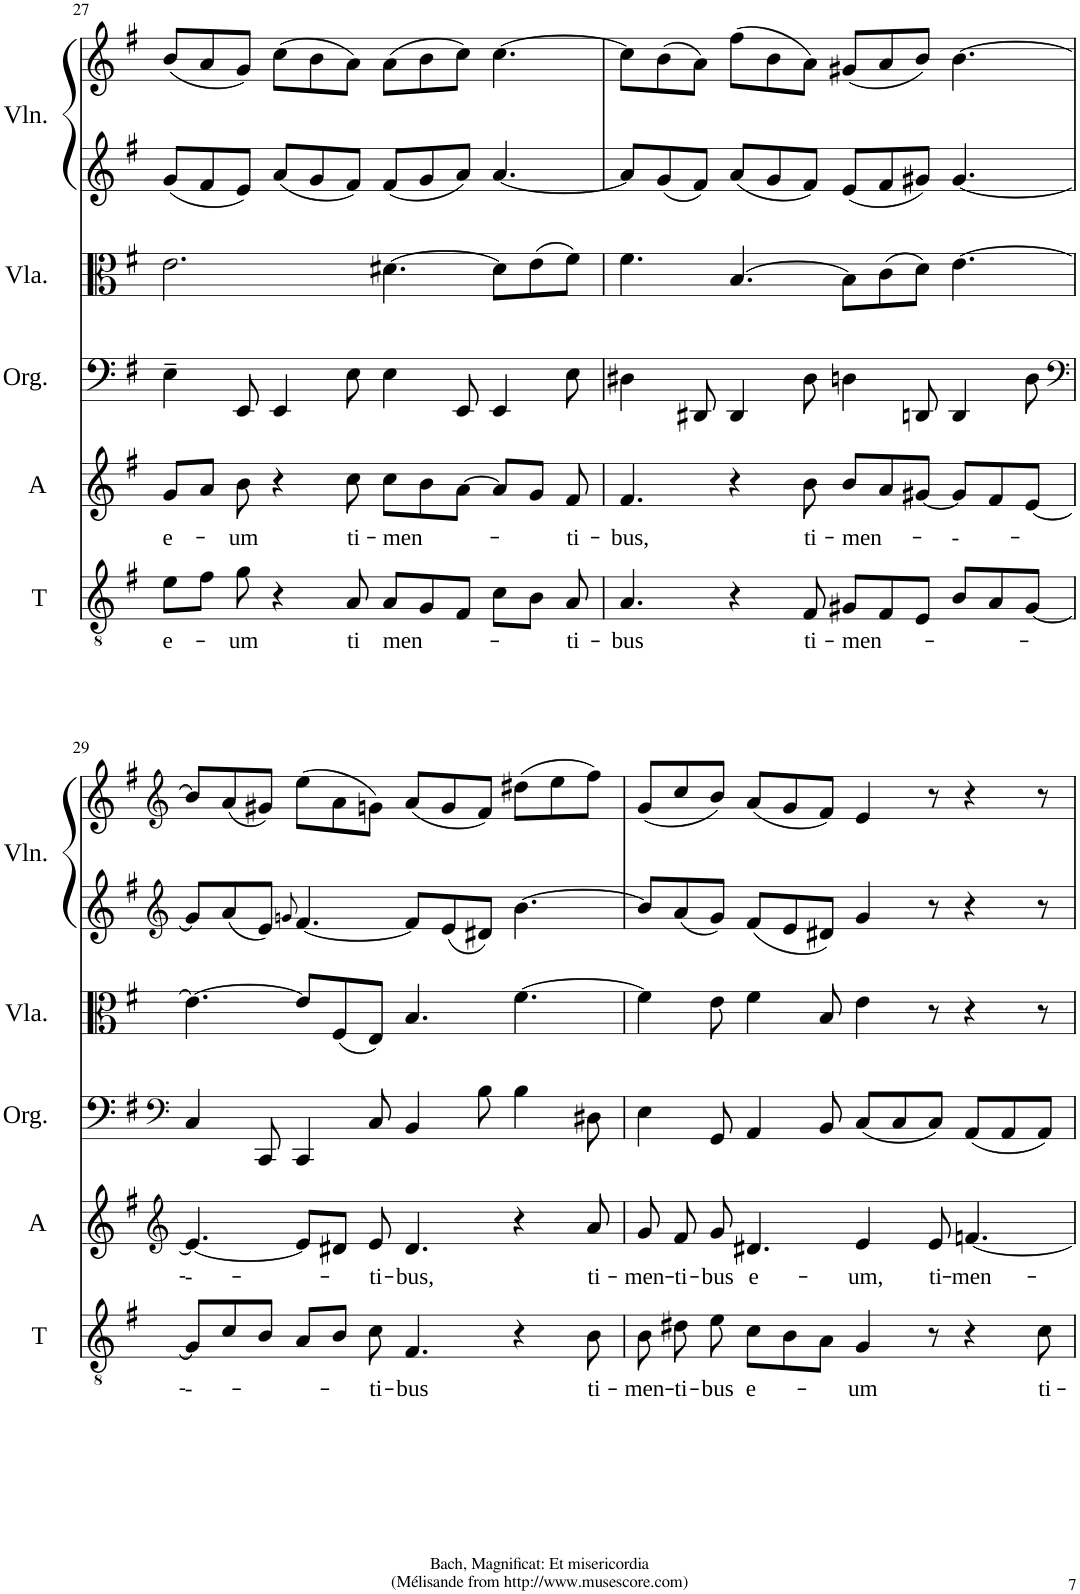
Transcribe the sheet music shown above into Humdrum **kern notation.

**kern	**text	**kern	**text	**kern	**kern	**kern	**kern
*part5	*part5	*part4	*part4	*part3	*part2	*part1	*part1
*staff6	*staff6	*staff5	*staff5	*staff4	*staff3	*staff2	*staff1
*I"T	*	*I"A	*	*I"Organ	*I"Viola	*I"Violin	*
*I'T	*	*I'A	*	*I'Org.	*I'Vla.	*I'Vln.	*
!!LO:PB:g=z
*clefGv2	*	*clefG2	*	*clefF4	*clefC3	*clefG2	*clefG2
*k[f#]	*	*k[f#]	*	*k[f#]	*k[f#]	*k[f#]	*k[f#]
*M12/8	*	*M12/8	*	*M12/8	*M12/8	*M12/8	*M12/8
=27	=27	=27	=27	=27	=27	=27	=27
!	!LO:LY:b	!	!LO:LY:b	!	!	!	!
8e\L	e-	8g/L	e-	4E~\	2.e\	8g/L	(8b/L
8f#\J	.	8a/J	.	.	.	8f#/	8a/
!	!LO:LY:b	!	!LO:LY:b	!	!	!	!
8g\	-um	8b\	-um	8EE/	.	8e/J	8g/J)
4r	.	4r	.	4EE/	.	8a/L	(8cc\L
.	.	.	.	.	.	8g/	8b\
!	!LO:LY:b	!	!LO:LY:b	!	!	!	!
8A/	ti	8cc\	ti-	8E\	.	8f#/J	8a\J)
!	!LO:LY:b	!	!LO:LY:b	!	!	!	!
8A/L	men-	8cc\L	-men-	4E\	[4.d#X\	8f#/L	(8a\L
8G/	.	8b\	.	.	.	8g/	8b\
8F#/J	.	[8a\J	.	8EE/	.	8a/J	8cc\J)
8c\L	.	8a/L]	.	4EE/	8d#\L]	[4.a/	[4.cc\
8B\J	.	8g/J	.	.	(8e\	.	.
!	!LO:LY:b	!	!LO:LY:b	!	!	!	!
8A/	-ti-	8f#/	-ti-	8E\	8f#\J)	.	.
=28	=28	=28	=28	=28	=28	=28	=28
!	!LO:LY:b	!	!LO:LY:b	!	!	!	!
4.A/	-bus	4.f#/	-bus,	4D#X\	4.f#\	8a/L]	8cc\L]
.	.	.	.	.	.	8g/	(8b\
.	.	.	.	8DD#X/	.	8f#/J	8a\J)
4r	.	4r	.	4DD#/	[4.B/	8a/L	(8ff#\L
.	.	.	.	.	.	8g/	8b\
!	!LO:LY:b	!	!LO:LY:b	!	!	!	!
8F#/	ti-	8b\	ti-	8D#\	.	8f#/J	8a\J)
!	!LO:LY:b	!	!LO:LY:b	!	!	!	!
8G#X/L	-men-	8b/L	-men-	4Dn\	8B\L]	8e/L	(8g#X/L
8F#/	.	8a/	.	.	(8c\	8f#/	8a/
8E/J	.	[8g#X/J	.	8DDn/	8d\J)	8g#X/J	8b/J)
!	!	!	!LO:LY:b	!	!	!	!
8B/L	.	8g#/L]	---	4DD/	[4.e\	[4.g#/	[4.b\
8A/	.	8f#/	.	.	.	.	.
[8G#/J	.	[8e/J	.	8D\	.	.	.
!!LO:LB:g=z
=29	=29	=29	=29	=29	=29	=29	=29
*	*	*clefG2	*	*clefF4	*	*clefG2	*clefG2
!	!LO:LY:b	!	!LO:LY:b	!	!	!	!
8G#/L]	--	4.e/_	---	4C/	4.e\_	8g#/L]	8b/L]
8c/	.	.	.	.	.	8a/	(8a/
8B/J	.	.	.	8CC/	.	8e/J	8g#X/J)
.	.	.	.	.	.	8qgn/	.
8A/L	.	8e/L]	.	4CC/	8e/L]	[4.f#/	(8ee\L
8B/J	.	8d#X/J	.	.	(8F#/	.	8a\
!	!LO:LY:b	!	!LO:LY:b	!	!	!	!
8c\	-ti-	8e/	-ti-	8C/	8E/J)	.	8gn\J)
!	!LO:LY:b	!	!LO:LY:b	!	!	!	!
4.F#/	-bus	4.d#/	-bus,	4BB/	4.B/	8f#/L]	(8a/L
.	.	.	.	.	.	8e/	8g/
.	.	.	.	8B\	.	8d#X/J	8f#/J)
4r	.	4r	.	4B\	[4.f#\	[4.b\	(8dd#X\L
.	.	.	.	.	.	.	8ee\
!	!LO:LY:b	!	!LO:LY:b	!	!	!	!
8B\	ti-	8a/	ti-	8D#X\	.	.	8ff#\J)
=30	=30	=30	=30	=30	=30	=30	=30
!	!LO:LY:b	!	!LO:LY:b	!	!	!	!
8B\	-men-	8g/	-men-	4E\	4f#\]	8b/L]	(8g/L
!	!LO:LY:b	!	!LO:LY:b	!	!	!	!
8d#X\	-ti-	8f#/	-ti-	.	.	8a/	8cc/
!	!LO:LY:b	!	!LO:LY:b	!	!	!	!
8e\	-bus	8g/	-bus	8GG/	8e\	8g/J	8b/J)
!	!LO:LY:b	!	!LO:LY:b	!	!	!	!
8c\L	e-	4.d#X/	e-	4AA/	4f#\	8f#/L	(8a/L
8B\	.	.	.	.	.	8e/	8g/
8A\J	.	.	.	8BB/	8B/	8d#X/J	8f#/J)
!	!LO:LY:b	!	!LO:LY:b	!	!	!	!
4G/	-um	4e/	-um,	(8C/L	4e\	4g/	4e/
.	.	.	.	8C/	.	.	.
!	!	!	!LO:LY:b	!	!	!	!
8r	.	8e/	ti-	8C/J)	8r	8r	8r
!	!	!	!LO:LY:b	!	!	!	!
4r	.	[4.fn/	-men-	(8AA/L	4r	4r	4r
.	.	.	.	8AA/	.	.	.
!	!LO:LY:b	!	!	!	!	!	!
8c\	ti-	.	.	8AA/J)	8r	8r	8r
=	=	=	=	=	=	=	=
*-	*-	*-	*-	*-	*-	*-	*-
